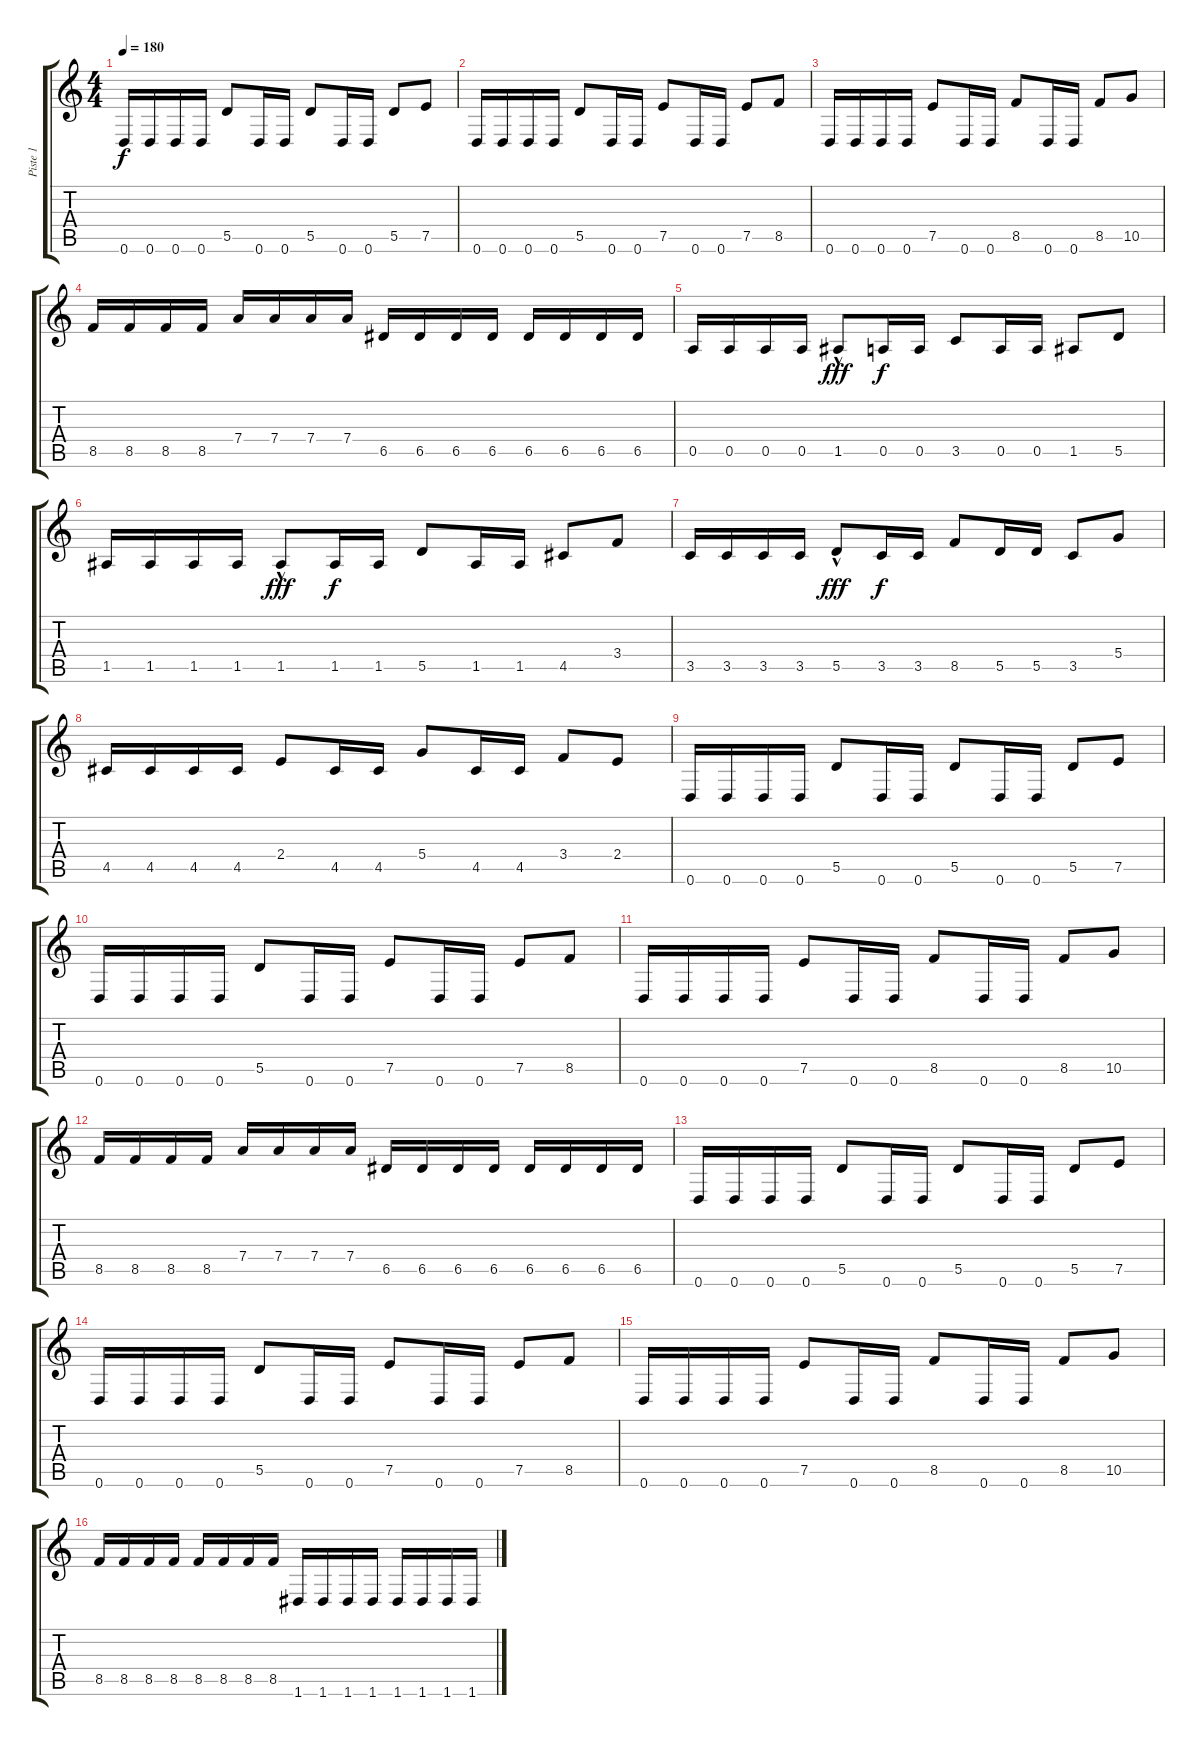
\track ("Piste 1" "Piste 1") {instrument distortionguitar}
\staff {score tabs}
\tuning (E4 B3 G3 D3 A2 D2) {hide}
\ts (4 4)
\tempo 180
\clef g2
\ks c
0.6.16{dy f} 0.6.16 0.6.16 0.6.16 5.5.8 0.6.16 0.6.16 5.5.8 0.6.16 0.6.16 5.5.8 7.5.8 |
0.6.16 0.6.16 0.6.16 0.6.16 5.5.8 0.6.16 0.6.16 7.5.8 0.6.16 0.6.16 7.5.8 8.5.8 |
0.6.16 0.6.16 0.6.16 0.6.16 7.5.8 0.6.16 0.6.16 8.5.8 0.6.16 0.6.16 8.5.8 10.5.8 |
8.5.16 8.5.16 8.5.16 8.5.16 7.4.16 7.4.16 7.4.16 7.4.16 6.5.16 6.5.16 6.5.16 6.5.16 6.5.16 6.5.16 6.5.16 6.5.16 |
0.5.16 0.5.16 0.5.16 0.5.16 1.5{hac}.8{dy fff} 0.5.16{dy f} 0.5.16 3.5.8 0.5.16 0.5.16 1.5.8 5.5.8 |
1.5.16 1.5.16 1.5.16 1.5.16 1.5{hac}.8{dy fff} 1.5.16{dy f} 1.5.16 5.5.8 1.5.16 1.5.16 4.5.8 3.4.8 |
3.5.16 3.5.16 3.5.16 3.5.16 5.5{hac}.8{dy fff} 3.5.16{dy f} 3.5.16 8.5.8 5.5.16 5.5.16 3.5.8 5.4.8 |
4.5.16 4.5.16 4.5.16 4.5.16 2.4.8 4.5.16 4.5.16 5.4.8 4.5.16 4.5.16 3.4.8 2.4.8 |
0.6.16 0.6.16 0.6.16 0.6.16 5.5.8 0.6.16 0.6.16 5.5.8 0.6.16 0.6.16 5.5.8 7.5.8 |
0.6.16 0.6.16 0.6.16 0.6.16 5.5.8 0.6.16 0.6.16 7.5.8 0.6.16 0.6.16 7.5.8 8.5.8 |
0.6.16 0.6.16 0.6.16 0.6.16 7.5.8 0.6.16 0.6.16 8.5.8 0.6.16 0.6.16 8.5.8 10.5.8 |
8.5.16 8.5.16 8.5.16 8.5.16 7.4.16 7.4.16 7.4.16 7.4.16 6.5.16 6.5.16 6.5.16 6.5.16 6.5.16 6.5.16 6.5.16 6.5.16 |
0.6.16 0.6.16 0.6.16 0.6.16 5.5.8 0.6.16 0.6.16 5.5.8 0.6.16 0.6.16 5.5.8 7.5.8 |
0.6.16 0.6.16 0.6.16 0.6.16 5.5.8 0.6.16 0.6.16 7.5.8 0.6.16 0.6.16 7.5.8 8.5.8 |
0.6.16 0.6.16 0.6.16 0.6.16 7.5.8 0.6.16 0.6.16 8.5.8 0.6.16 0.6.16 8.5.8 10.5.8 |
8.5.16 8.5.16 8.5.16 8.5.16 8.5.16 8.5.16 8.5.16 8.5.16 1.6.16 1.6.16 1.6.16 1.6.16 1.6.16 1.6.16 1.6.16 1.6.16
